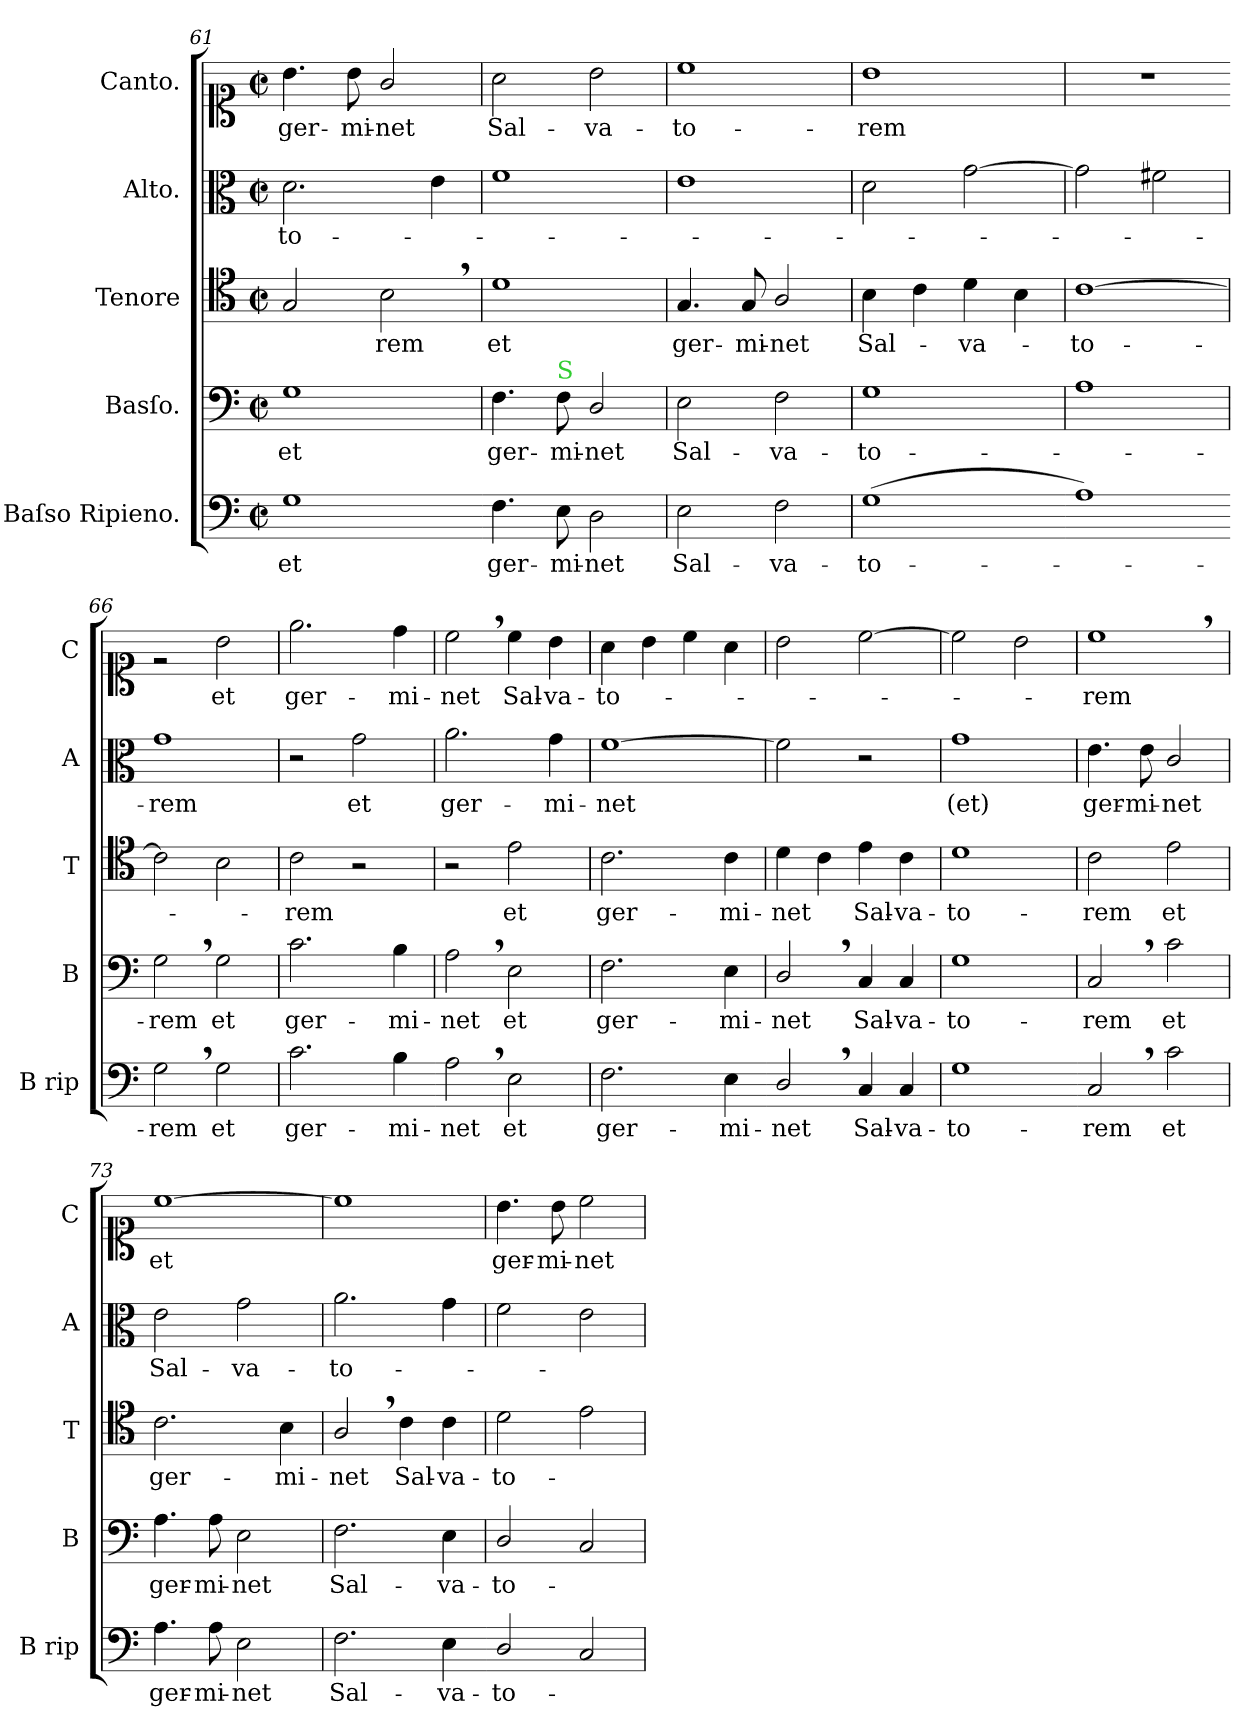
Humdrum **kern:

**kern	**text	**kern	**text	**kern	**text	**kern	**text	**kern	**text
*part5	*part5	*part4	*part4	*part3	*part3	*part2	*part2	*part1	*part1
*staff5	*staff5	*staff4	*staff4	*staff3	*staff3	*staff2	*staff2	*staff1	*staff1
*I"Baſso Ripieno.	*	*I"Basſo.	*	*I"Tenore	*	*I"Alto.	*	*I"Canto.	*
*I'B rip	*	*I'B	*	*I'T	*	*I'A	*	*I'C	*
*clefF4	*	*clefF4	*	*clefC4	*	*clefC3	*	*clefC1	*
*k[]	*	*k[]	*	*k[]	*	*k[]	*	*k[]	*
*M2/2	*	*M2/2	*	*M2/2	*	*M2/2	*	*M2/2	*
*met(c|)	*	*met(c|)	*	*met(c|)	*	*met(c|)	*	*met(c|)	*
=61	=61	=61	=61	=61	=61	=61	=61	=61	=61
1G	et	1G	et	2G/	.	2.d\	-to-	4.b\	ger-
.	.	.	.	.	.	.	.	8b\	-mi-
.	.	.	.	2B,<\	-rem	.	.	2g/	-net
.	.	.	.	.	.	4e\	.	.	.
=62-	=62	=62	=62	=62	=62	=62	=62	=62	=62
4.F\	ger-	4.F\	ger-	1d	et	1f	.	2a\	Sal-
!	!	!LO:TX:a:color=limegreen:t=S	!	!	!	!	!	!	!
8E\	-mi-	8F\	-mi-	.	.	.	.	.	.
2D\	-net	2D/	-net	.	.	.	.	2b\	-va-
=63	=63	=63	=63	=63	=63	=63	=63	=63	=63
2E\	Sal-	2E\	Sal-	4.G/	ger-	1e	.	1cc	-to-
.	.	.	.	8G/	-mi-	.	.	.	.
2F\	-va-	2F\	-va-	2A/	-net	.	.	.	.
=64	=64	=64	=64	=64	=64	=64	=64	=64	=64
(>1G	-to-	1G	-to-	4B\	Sal-	2d\	.	1b	-rem
.	.	.	.	4c\	.	.	.	.	.
.	.	.	.	4d\	-va-	[2g\	.	.	.
.	.	.	.	4B\	.	.	.	.	.
=65-	=65	=65	=65	=65	=65	=65	=65	=65	=65
1A)	.	1A	.	[1c	-to-	2g\]	.	1r	.
.	.	.	.	.	.	2f#X\	.	.	.
=66-	=66	=66	=66	=66	=66	=66	=66	=66	=66
2G,>\	-rem	2G,<\	-rem	2c\]	.	1g	-rem	2re	.
2G\	et	2G\	et	2B\	.	.	.	2b\	et
=67	=67	=67	=67	=67	=67	=67	=67	=67	=67
2.c\	ger-	2.c\	ger-	2c\	-rem	2r	.	2.ee\	ger-
.	.	.	.	2r	.	2g\	et	.	.
4B\	-mi-	4B\	-mi-	.	.	.	.	4dd\	-mi-
=68-	=68	=68	=68	=68	=68	=68	=68	=68	=68
2A,>\	-net	2A,<\	-net	2r	.	2.a\	ger-	2cc,<\	-net
!	!LO:LY:i	!	!	!	!	!	!	!	!
2E\	et	2E\	et	2e\	et	.	.	4cc\	Sal-
.	.	.	.	.	.	4g\	-mi-	4b\	-va-
=69	=69	=69	=69	=69	=69	=69	=69	=69	=69
!	!LO:LY:i	!	!	!	!	!	!	!	!
2.F\	ger-	2.F\	ger-	2.c\	ger-	[1f	-net	4a\	-to-
.	.	.	.	.	.	.	.	4b\	.
.	.	.	.	.	.	.	.	4cc\	.
!	!LO:LY:i	!	!	!	!	!	!	!	!
4E\	-mi-	4E\	-mi-	4c\	-mi-	.	.	4a\	.
=70-	=70	=70	=70	=70	=70	=70	=70	=70	=70
!	!LO:LY:i	!	!	!	!	!	!	!	!
2D,</	-net	2D,</	-net	4d\	-net	2f\]	.	2b\	.
.	.	.	.	4c\	.	.	.	.	.
4C/	Sal-	4C/	Sal-	4e\	Sal-	2r	.	[2cc\	.
4C/	-va-	4C/	-va-	4c\	-va-	.	.	.	.
=71	=71	=71	=71	=71	=71	=71	=71	=71	=71
1G	-to-	1G	-to-	1d	-to-	1g	(et)	2cc\]	.
.	.	.	.	.	.	.	.	2b\	.
=72-	=72	=72	=72	=72	=72	=72	=72	=72	=72
2C,</	-rem	2C,</	-rem	2c\	-rem	4.e\	ger-	1cc,<	-rem
.	.	.	.	.	.	8e\	-mi-	.	.
2c\	et	2c\	et	2e\	et	2c/	-net	.	.
=73	=73	=73	=73	=73	=73	=73	=73	=73	=73
4.A\	ger-	4.A\	ger-	2.c\	ger-	2e\	Sal-	[1cc	et
8A\	-mi-	8A\	-mi-	.	.	.	.	.	.
2E\	-net	2E\	-net	.	.	2g\	-va-	.	.
.	.	.	.	4B\	-mi-	.	.	.	.
=74	=74	=74	=74	=74	=74	=74	=74	=74	=74
2.F\	Sal-	2.F\	Sal-	2A,</	-net	2.a\	-to-	1cc]	.
.	.	.	.	4c\	Sal-	.	.	.	.
4E\	-va-	4E\	-va-	4c\	-va-	4g\	.	.	.
=75-	=75	=75	=75	=75	=75	=75	=75	=75	=75
2D/	-to-	2D/	-to-	2d\	-to-	2f\	.	4.b\	ger-
.	.	.	.	.	.	.	.	8b\	-mi-
2C/	.	2C/	.	2e\	.	2e\	.	2cc\	-net
=	=	=	=	=	=	=	=	=	=
*-	*-	*-	*-	*-	*-	*-	*-	*-	*-
